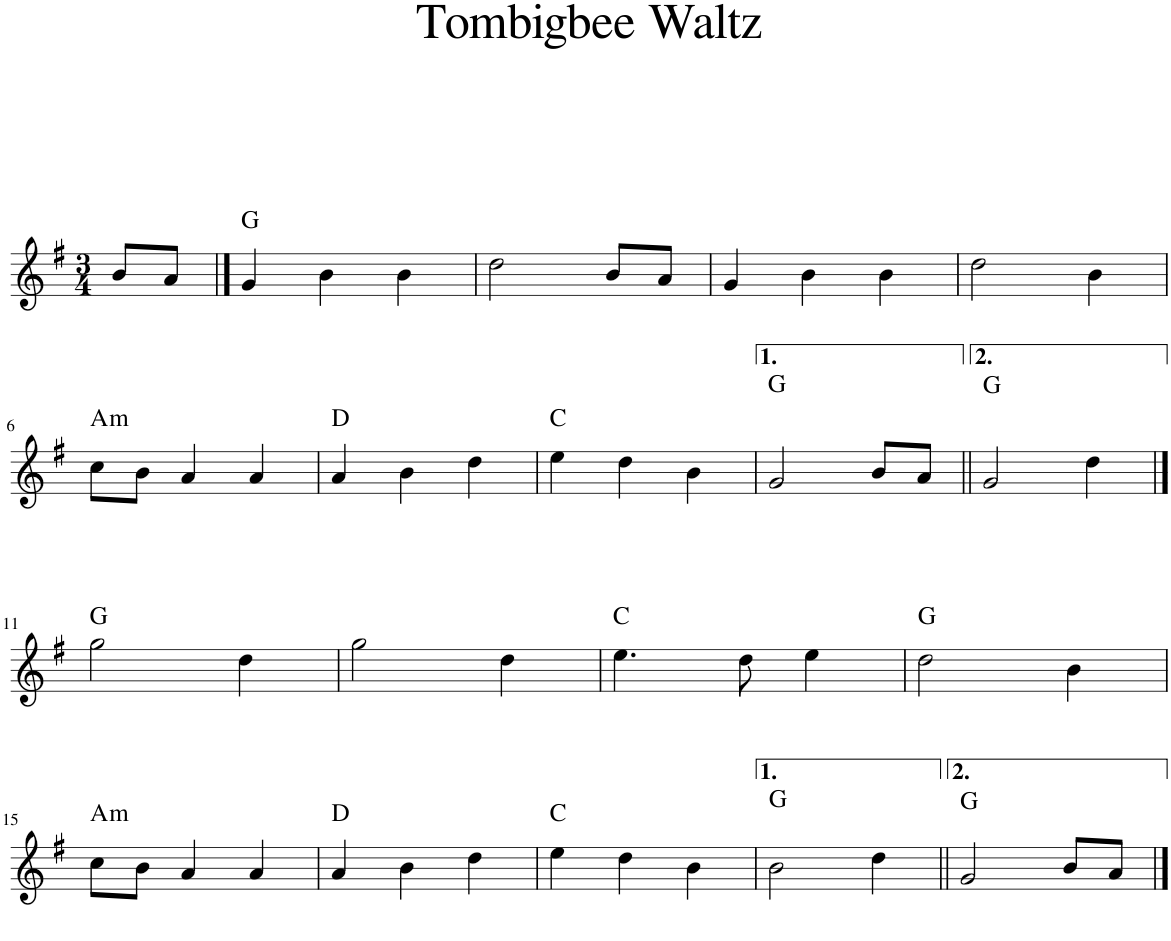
**kern	**harte
*part1	*part1
*staff1	*
*I"Piano	*
*I'Pno.	*
*clefG2	*
*k[f#]	*
*M3/4	*
=1	=1
8b/L	.
8a/J	.
==2	==2
4g/	G:maj
4b\	.
4b\	.
=3	=3
2dd\	.
8b/L	.
8a/J	.
=4	=4
4g/	.
4b\	.
4b\	.
=5	=5
2dd\	.
4b\	.
!!LO:LB:g=z
=6	=6
!	!LO:H:kt=m
8cc\L	A:min
8b\J	.
4a/	.
4a/	.
=7	=7
4a/	D:maj
4b\	.
4dd\	.
=8	=8
4ee\	C:maj
4dd\	.
4b\	.
=9	=9
2g/	G:maj
8b/L	.
8a/J	.
=10||	=10||
2g/	G:maj
4dd\	.
!!LO:LB:g=z
==11	==11
2gg\	G:maj
4dd\	.
=12	=12
2gg\	.
4dd\	.
=13	=13
4.ee\	C:maj
8dd\	.
4ee\	.
=14	=14
2dd\	G:maj
4b\	.
!!LO:LB:g=z
=15	=15
!	!LO:H:kt=m
8cc\L	A:min
8b\J	.
4a/	.
4a/	.
=16	=16
4a/	D:maj
4b\	.
4dd\	.
=17	=17
4ee\	C:maj
4dd\	.
4b\	.
=18	=18
2b\	G:maj
4dd\	.
=19||	=19||
2g/	G:maj
8b/L	.
8a/J	.
==	==
*-	*-
